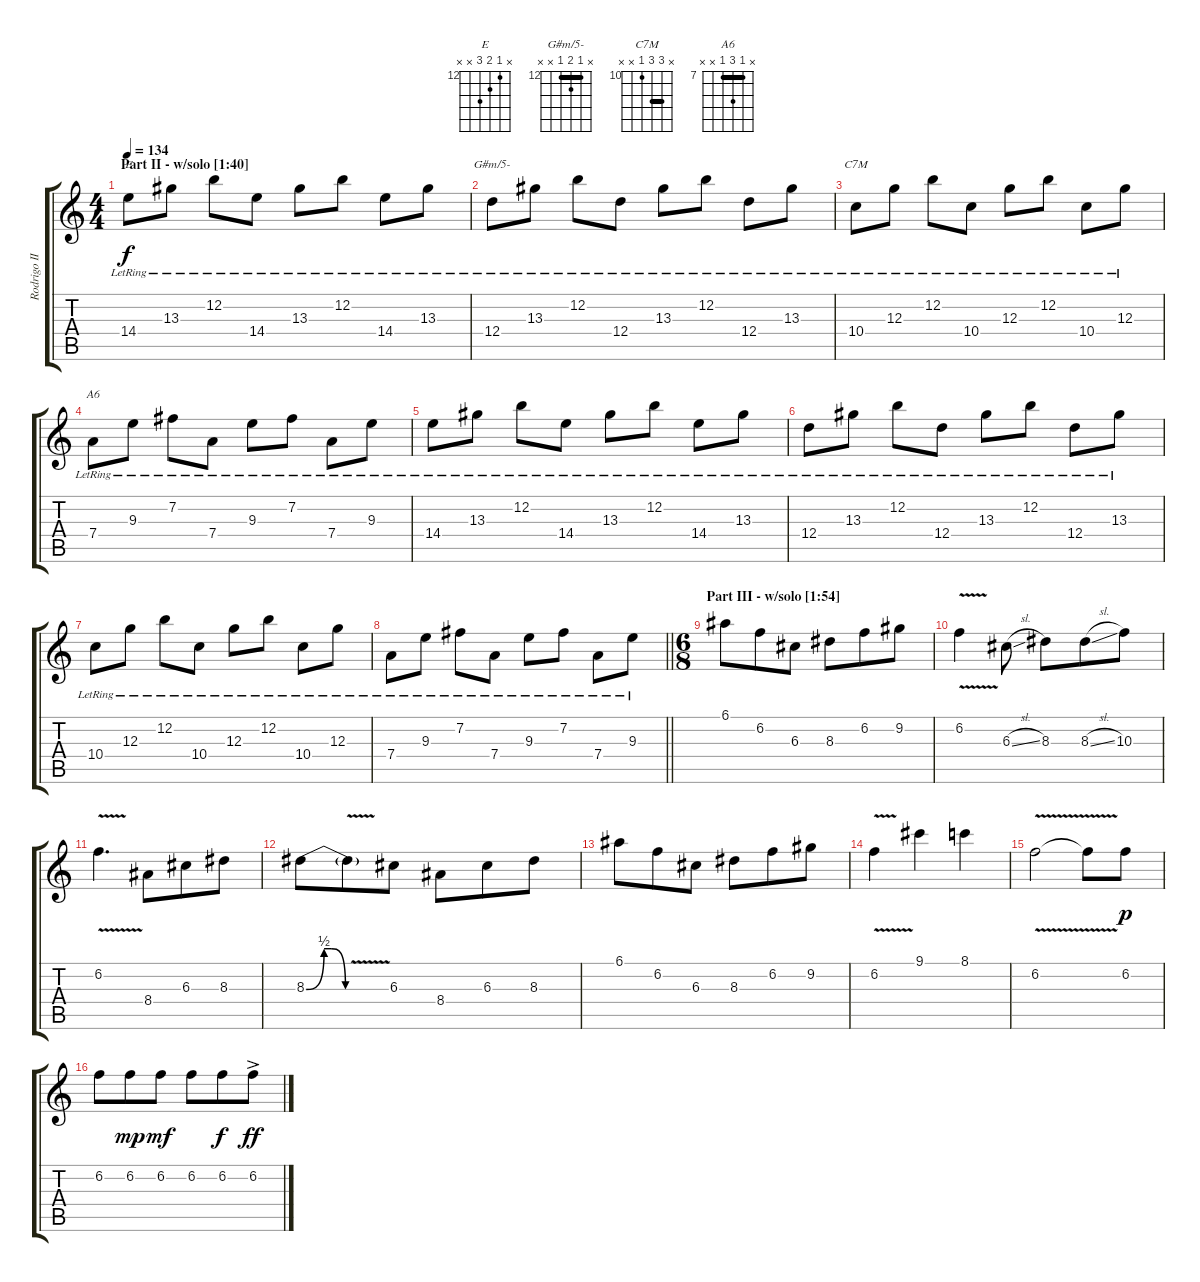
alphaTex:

\track ("Rodrigo II" "Rodrigo II") {instrument acousticguitarnylon}
\staff {score tabs}
\tuning (E4 B3 G3 D3 A2 E2) {hide}
\chord ("E" x 12 13 14 x x) {firstfret 12}
\chord ("G#m/5-" x 12 13 12 x x) {firstfret 12 barre 12}
\chord ("C7M" x 12 12 10 x x) {firstfret 10 barre 12}
\chord ("A6" x 7 9 7 x x) {firstfret 7 barre 7}
\ts (4 4)
\section ("" "Part II - w/solo [1:40]")
\tempo 134
\clef g2
\ks c
14.4{lr}.8{ch "E" dy f} 13.3{lr}.8 12.2{lr}.8 14.4{lr}.8 13.3{lr}.8 12.2{lr}.8 14.4{lr}.8 13.3{lr}.8 |
12.4{lr}.8{ch "G#m/5-"} 13.3{lr}.8 12.2{lr}.8 12.4{lr}.8 13.3{lr}.8 12.2{lr}.8 12.4{lr}.8 13.3{lr}.8 |
10.4{lr}.8{ch "C7M"} 12.3{lr}.8 12.2{lr}.8 10.4{lr}.8 12.3{lr}.8 12.2{lr}.8 10.4{lr}.8 12.3{lr}.8 |
7.4{lr}.8{ch "A6"} 9.3{lr}.8 7.2{lr}.8 7.4{lr}.8 9.3{lr}.8 7.2{lr}.8 7.4{lr}.8 9.3{lr}.8 |
14.4{lr}.8 13.3{lr}.8 12.2{lr}.8 14.4{lr}.8 13.3{lr}.8 12.2{lr}.8 14.4{lr}.8 13.3{lr}.8 |
12.4{lr}.8 13.3{lr}.8 12.2{lr}.8 12.4{lr}.8 13.3{lr}.8 12.2{lr}.8 12.4{lr}.8 13.3{lr}.8 |
10.4{lr}.8 12.3{lr}.8 12.2{lr}.8 10.4{lr}.8 12.3{lr}.8 12.2{lr}.8 10.4{lr}.8 12.3{lr}.8 |
\barLineRight lightlight
7.4{lr}.8 9.3{lr}.8 7.2{lr}.8 7.4{lr}.8 9.3{lr}.8 7.2{lr}.8 7.4{lr}.8 9.3{lr}.8 |
\ts (6 8)
\section ("" "Part III - w/solo [1:54]")
6.1.8 6.2.8 6.3.8{beam split} 8.3.8{beam merge} 6.2.8 9.2.8 |
6.2{v}.4 6.3{sl}.8 8.3.8 8.3{sl}.8 10.3.8 |
6.2{v}.4{d} 8.4.8 6.3.8 8.3.8 |
8.3{be (custom 0 0 25 2 35 2 55 0 60 0)}.8 8.3{v t}.8 6.3.8 8.4.8 6.3.8 8.3.8 |
6.1.8 6.2.8 6.3.8{beam split} 8.3.8{beam merge} 6.2.8 9.2.8 |
6.2{v}.4 9.1.4 8.1.4 |
6.2{v}.2 6.2{t}.8 6.2.8{dy p} |
6.2.8 6.2.8{dy mp} 6.2.8{dy mf beam split} 6.2.8{beam merge} 6.2.8{dy f} 6.2{ac}.8{dy ff}
